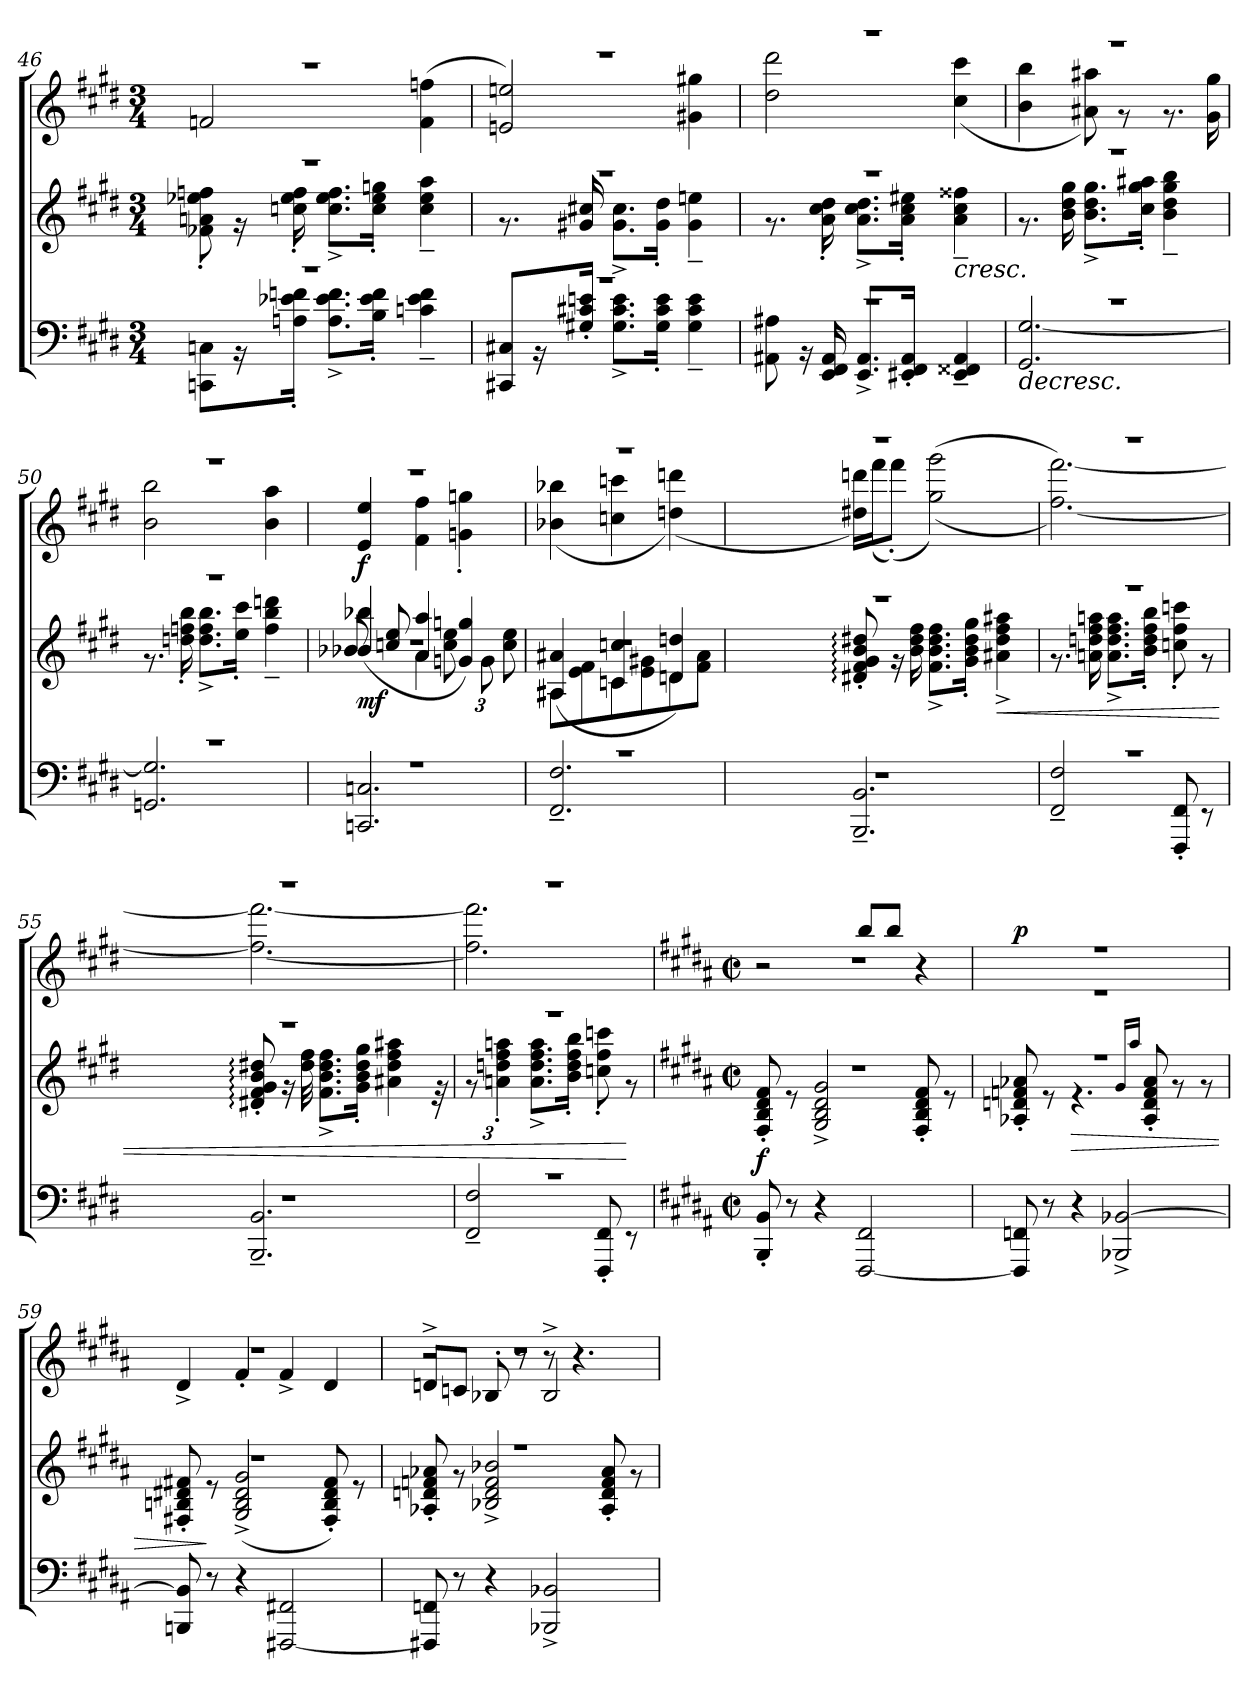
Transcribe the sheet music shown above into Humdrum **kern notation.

**kern	**kern	**dynam	**kern	**dynam
*part2	*part2	*part2	*part1	*part1
*staff3	*staff2	*staff2/3	*staff1	*staff1
*clefF4	*clefG2	*	*clefG2	*
*k[f#c#g#d#]	*k[f#c#g#d#]	*	*k[f#c#g#d#]	*
*M3/4	*M3/4	*	*M3/4	*
=46	=46	=46	=46	=46
*^	*^	*	*^	*
2.r	8CCn\ 8Cn\L	2.r	8f-X\' 8an\' 8ee-X\' 8ffn\'	.	2.r	2fn/	.
.	16r	.	16r	.	.	.	.
.	16An\' 16e-X\' 16fn\'Jk	.	16ccn\' 16ee-\' 16ff\'	.	.	.	.
.	8.A\^ 8.e-\^ 8.f\^L	.	8.cc\^ 8.ee-\^ 8.ff\^L	.	.	.	.
.	16B\' 16e-\' 16f\'Jk	.	16cc\' 16ee-\' 16ggn\'Jk	.	.	.	.
.	4cn\~ 4e-\~ 4f\~	.	4cc\~ 4ee-\~ 4aa\~	.	.	(>4f\ 4ffn\	.
=47	=47	=47	=47	=47	=47	=47	=47
2.r	8CC#X/ 8C#X/L	2.r	8.r	.	2.r	2en/ 2een/)	.
.	16r	.	.	.	.	.	.
.	16G#X/' 16c#X/' 16en/'Jk	.	16g#X/ 16cc#X/	.	.	.	.
.	8.G#\^ 8.c#\^ 8.e\^L	.	8.g#\^ 8.cc#\^L	.	.	.	.
.	16G#\' 16c#\' 16e\'Jk	.	16g#\' 16dd#\'Jk	.	.	.	.
.	4G#\~ 4c#\~ 4e\~	.	4g#\~ 4een\~	.	.	4g#X\ 4gg#X\	.
=48	=48	=48	=48	=48	=48	=48	=48
2.r	8AA#X\ 8A#X\	2.r	8.r	.	2.r	2dd#\ 2ddd#\	.
.	16r	.	.	.	.	.	.
.	16EE/ 16FF#/ 16AA#/	.	16a\' 16cc#\' 16dd#\'	.	.	.	.
.	8.EE/^ 8.AA#/^L	.	8.a\^ 8.cc#\^ 8.dd#\^L	.	.	.	.
.	16EE#X/' 16FF#/' 16AA#/'Jk	.	16a\' 16cc#\' 16ee#X\'Jk	.	.	.	.
!	!	!	!	!LO:HP:b	!	!	!
.	4EE#/~ 4FF##X/~ 4AA#/~	.	4a\~ 4cc#\~ 4ff##X\~	<	.	(>4cc#\ 4ccc#\	.
=49	=49	=49	=49	=49	=49	=49	=49
!	!	!	!	!LO:HP:b=2	!	!	!
2.r	2.GG#/ [2.G#/	2.r	8.r	>	2.r	4b\ 4bb\	.
.	.	.	16b\ 16dd#\ 16gg#\	.	.	.	.
.	.	.	8.b\^ 8.dd#\^ 8.gg#\^L	.	.	8a#X\ 8aa#X\)	.
.	.	.	.	.	.	8r	.
.	.	.	16cc#\' 16gg#\' 16aa#X\'Jk	.	.	.	.
.	.	.	4b\~ 4dd#\~ 4gg#\~ 4bb\~	.	.	8.r	.
.	.	.	.	.	.	16g#\ 16gg#\	.
=50	=50	=50	=50	=50	=50	=50	=50
2.r	2.GGn/ 2.G#/]	2.r	8.r	.	2.r	2b\ 2bb\	.
.	.	.	16ddn\' 16ffn\' 16bb\'	.	.	.	.
.	.	.	8.dd\^ 8.ff\^ 8.bb\^L	.	.	.	.
.	.	.	16ee\' 16ccc#\'Jk	.	.	.	.
.	.	.	4ff\~ 4bb\~ 4dddn\~	.	.	4b\ 4aa\	.
=51	=51	=51	=51	=51	=51	=51	=51
*	*	*	*^	*	*	*	*
!	!	!	!	!	!LO:DY:b	!	!	!LO:DY:b
2.r	2.CCn/ 2.Cn/	2.r	(>4b-X/ 4bb-X/	8b-/	mf	2.r	4e/ 4ee/	f
.	.	.	.	8ccn/ 8ee/	.	.	.	.
.	.	.	4a/ 4aa/	4a\	.	.	4f#\ 4ff#\	.
*	*	*	*	*Xbrackettup	*	*	*	*
.	.	.	4gn/ 4ggn/)	12cc\ 12ee\	.	.	4gn\' 4ggn\'	.
.	.	.	.	12g\	.	.	.	.
.	.	.	.	12cc\ 12ee\	.	.	.	.
*v	*v	*	*	*	*	*v	*v	*
*	*v	*v	*v	*	*	*
.	.	[	.	.
=52	=52	=52	=52	=52
*^	*^	*	*^	*
*	*	*	*^	*	*	*	*
2.r	2.FF#/~ 2.F#/~	2.r	(>4A#X/ 4a#X/	8A#\L	.	2.r	(>4b-X\ 4bb-X\	.
.	.	.	.	8e\ 8f#\	.	.	.	.
.	.	.	4cn/ 4ccn/	8c\	.	.	4ccn\ 4cccn\	.
.	.	.	.	8e\ 8g#X\	.	.	.	.
.	.	.	4dn/ 4ddn/)	8d\	.	.	(>4ddn\ 4dddn\)	.
.	.	.	.	8f#\ 8a#\J	.	.	.	.
*	*	*	*v	*v	*	*	*	*
=53	=53	=53	=53	=53	=53	=53	=53
2.r	2.BBB/~ 2.BB/~	2.r	8d#X/:' 8f#/:' 8g#/:' 8b/:' 8dd#X/:'	.	2.r	16dd#X\ 16dddn\LL)	.
.	.	.	.	.	.	(>16fff#\J	.
.	.	.	16r	.	.	(>8fff#'\J)	.
.	.	.	16b\ 16dd#\ 16ff#\	.	.	.	.
.	.	.	8.f#\^ 8.b\^ 8.dd#\^ 8.ff#\^L	.	.	(<(>2gg#\ 2ggg#\)	.
.	.	.	16g#\' 16b\' 16dd#\' 16gg#\'Jk	.	.	.	.
!	!	!	!	!LO:HP:b	!	!	!
.	.	.	4a#X\^ 4dd#\^ 4ff#\^ 4aa#X\^	<	.	.	.
=54	=54	=54	=54	=54	=54	=54	=54
2.r	2FF#/~ 2F#/~	2.r	8.r	.	2.r	[2.ff#\ [2.fff#\))	.
.	.	.	16an\ 16ddn\ 16ff#\ 16aan\	.	.	.	.
.	.	.	8.a\^ 8.dd\^ 8.ff#\^ 8.aa\^L	.	.	.	.
.	.	.	16b\' 16dd\' 16ff#\' 16bb\'Jk	.	.	.	.
.	8FFF#/' 8FF#/'	.	8ccn\' 8ff#\' 8cccn\'	.	.	.	.
.	8r	.	8r	.	.	.	.
=55	=55	=55	=55	=55	=55	=55	=55
2.r	2.BBB/~ 2.BB/~	2.r	8d#X/:' 8f#/:' 8g#/:' 8b/:' 8dd#X/:'	.	2.r	2.ff#\_ 2.fff#\_	.
.	.	.	16r	]	.	.	.
.	.	.	32dd#\ 32ff#\	.	.	.	.
.	.	.	8.f#\^ 8.b\^ 8.dd#\^ 8.ff#\^L	.	.	.	.
.	.	.	16g#\' 16b\' 16dd#\' 16gg#\'Jk	.	.	.	.
.	.	.	4a#X\ 4dd#\ 4ff#\ 4aa#X\	.	.	.	.
.	.	.	32r	.	.	.	.
=56	=56	=56	=56	=56	=56	=56	=56
2.r	2FF#/~ 2F#/~	2.r	12r	.	2.r	2.ff#\] 2.fff#\]	.
.	.	.	6an\' 6ddn\' 6ff#\' 6aan\'	.	.	.	.
.	.	.	8.a\^ 8.dd\^ 8.ff#\^ 8.aa\^L	.	.	.	.
.	.	.	16b\' 16dd\' 16ff#\' 16bb\'Jk	.	.	.	.
.	8FFF#/' 8FF#/'	.	8ccn\' 8ff#\' 8cccn\'	.	.	.	.
.	8r	.	8r	[	.	.	.
*v	*v	*	*	*	*v	*v	*
=57	=57	=57	=57	=57	=57
*k[f#c#g#d#a#]	*k[f#c#g#d#a#]	*	*	*k[f#c#g#d#a#]	*
*M2/2	*M2/2	*	*	*M2/2	*
*met(c|)	*met(c|)	*	*	*met(c|)	*
*^	*	*	*	*^	*
*	*	*	*	*	*	*^	*
!	!	!	!	!LO:DY:a=2	!	!	!	!
*v	*v	*	*	*	*	*	*	*
8BBB/' 8BB/'	1r	8F#/' 8B/' 8d#/' 8f#/'	f	1r	1r	2r	.
8r	.	8r	.	.	.	.	.
4r	.	2G#/^ 2B/^ 2d#/^ 2g#/^	.	.	.	.	.
[2FFF#/ 2FF#/	.	.	.	.	.	8bb!/L	.
.	.	.	.	.	.	8bb!/J	.
.	.	8F#/' 8B/' 8d#/' 8f#/'	.	.	.	4r	.
.	.	8r	.	.	.	.	.
*	*	*	*	*	*v	*v	*
=58	=58	=58	=58	=58	=58	=58
!	!	!	!	!	!	!LO:DY:a
8FFF#/] 8FFn/	1r	8A-X/' 8dn/' 8fn/' 8a-X/'	.	1r	1r	p
8r	.	8r	.	.	.	.
!	!	!	!LO:HP:b	!	!	!
4r	.	4.r	>	.	.	.
2BBB-X/^ [2BB-X/^	.	.	.	.	.	.
.	.	16qg#/LL	.	.	.	.
.	.	16qaa#/JJ	.	.	.	.
.	.	8A-/' 8d/' 8f/' 8a-/'	.	.	.	.
.	.	8r	.	.	.	.
.	.	8r	.	.	.	.
=59	=59	=59	=59	=59	=59	=59
8BBBn/ 8BB-/]	1r	8F#X/' 8Bn/' 8d#X/' 8f#X/'	.	1r	4d#^/	.
8r	.	8r	]	.	.	.
4r	.	(>2G#/^ 2B/^ 2d#/^ 2g#/^	.	.	4f#'/	.
[2FFF#X/ 2FF#X/	.	.	.	.	4f#^/	.
.	.	8F#/' 8B/' 8d#/' 8f#/')	.	.	4d#/	.
.	.	8r	.	.	.	.
=60	=60	=60	=60	=60	=60	=60
*	*	*	*	*	*^	*
8FFF#X/] 8FFn/	1r	8A-X/' 8dn/' 8fn/' 8a-X/'	.	1r	2r	8dn^/L	.
8r	.	8r	.	.	.	8cn/J	.
4r	.	2B-X/^ 2d/^ 2f/^ 2b-X/^	.	.	.	8B-X'/	.
.	.	.	.	.	.	8r	.
2BBB-X/^ 2BB-X/^	.	.	.	.	8r	2B-^/	.
.	.	.	.	.	4.r	.	.
.	.	8A-/' 8d/' 8f/' 8a-/'	.	.	.	.	.
.	.	8r	.	.	.	.	.
*	*v	*v	*	*	*	*	*
*	*	*	*v	*v	*v	*
=	=	=	=	=
*-	*-	*-	*-	*-
